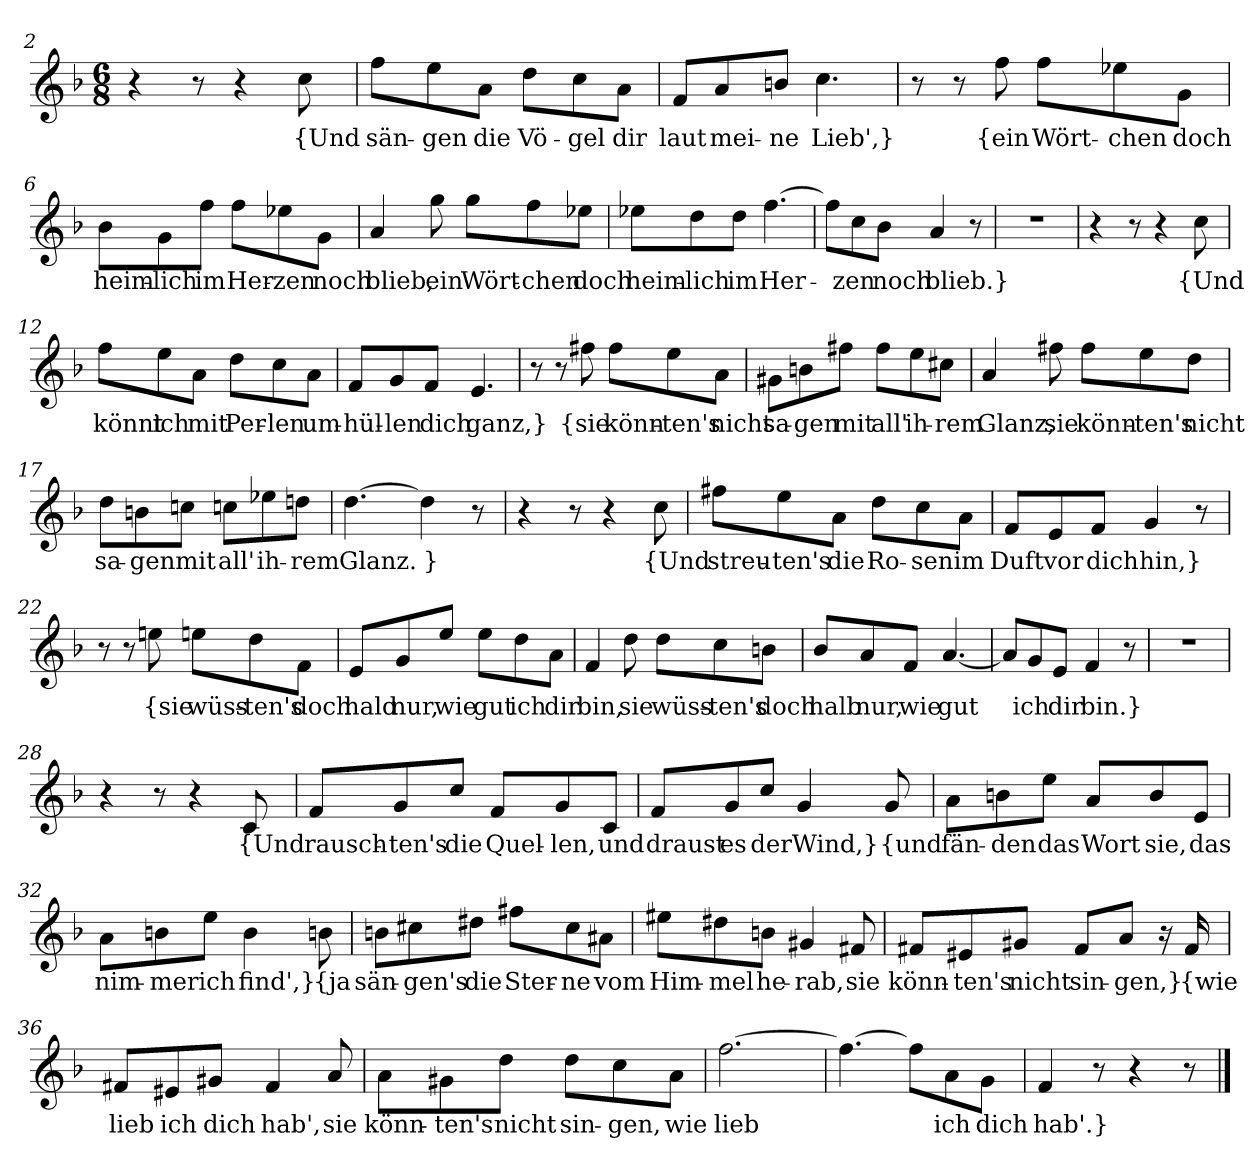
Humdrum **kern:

**kern	**text
*part1	*part1
*staff1	*staff1
*clefG2	*
*k[b-]	*
*M6/8	*
=2	=2
4r	.
8r	.
4r	.
8cc	{Und
=3	=3
8ff\L	sän-
8ee\	-gen
8a\J	die
8dd\L	Vö-
8cc\	-gel
8a\J	dir
=4	=4
8f/L	laut
8a/	mei-
8bn/J	-ne
4.cc	Lieb',}
=5	=5
8r	.
8r	.
8ff	{ein
8ff\L	Wört-
8ee-X\	-chen
8g\J	doch
=6	=6
8b-\L	heim-
8g\	-lich
8ff\J	im
8ff\L	Her-
8ee-X\	-zen
8g\J	noch
=7	=7
4a	blieb,
8gg	ein
8gg\L	Wört-
8ff\	-chen
8ee-X\J	doch
=8	=8
8ee-X\L	heim-
8dd\	-lich
8dd\J	im
[4.ff	Her-
=9	=9
8ff\L]	.
8cc\	-zen
8b-\J	noch
4a	blieb.}
8r	.
=10	=10
2.r	.
=11	=11
4r	.
8r	.
4r	.
8cc	{Und
=12	=12
8ff\L	könnt
8ee\	ich
8a\J	mit
8dd\L	Per-
8cc\	-len
8a\J	um-
=13	=13
8f/L	hül-
8g/	-len
8f/J	dich
4.e	ganz,}
=14	=14
8r	.
8r	.
8ff#X	{sie
8ff#\L	könn-
8ee\	-ten's
8a\J	nicht
=15	=15
8g#X\L	sa-
8bn\	-gen
8ff#X\J	mit
8ff#\L	all'
8ee\	ih-
8cc#X\J	-rem
=16	=16
4a	Glanz,
8ff#X	sie
8ff#\L	könn-
8ee\	-ten's
8dd\J	nicht
=17	=17
8dd\L	sa-
8bn\	-gen
8ccn\J	mit
8ccn\L	all'
8ee-X\	ih-
8ddn\J	-rem
=18	=18
[4.dd	Glanz.
4dd]	}
8r	.
=19	=19
4r	.
8r	.
4r	.
8cc	{Und
=20	=20
8ff#X\L	streu-
8ee\	-ten's
8a\J	die
8dd\L	Ro-
8cc\	-sen
8a\J	im
=21	=21
8f/L	Duft
8e/	vor
8f/J	dich
4g	hin,}
8r	.
=22	=22
8r	.
8r	.
8een	{sie
8een\L	wüss-
8dd\	-ten's
8f\J	doch
=23	=23
8e/L	hald
8g/	nur,
8ee/J	wie
8ee\L	gut
8dd\	ich
8a\J	dir
=24	=24
4f	bin,
8dd	sie
8dd\L	wüss-
8cc\	-ten's
8bn\J	doch
=25	=25
8b-/L	halb
8a/	nur,
8f/J	wie
[4.a	gut
=26	=26
8a/L]	.
8g/	ich
8e/J	dir
4f	bin.}
8r	.
=27	=27
2.r	.
=28	=28
4r	.
8r	.
4r	.
8c	{Und
=29	=29
8f/L	rausch-
8g/	-ten's
8cc/J	die
8f/L	Quel-
8g/	-len,
8c/J	und
=30	=30
8f/L	draust
8g/	es
8cc/J	der
4g	Wind,}
8g	{und
=31	=31
8a\L	fän-
8bn\	-den
8ee\J	das
8a/L	Wort
8b/	sie,
8e/J	das
=32	=32
8a\L	nim-
8bn\	-mer
8ee\J	ich
4b	find',}
8bn	{ja
=33	=33
8bn\L	sän-
8cc#X\	-gen's
8dd#X\J	die
8ff#X\L	Ster-
8cc#\	-ne
8a#X\J	vom
=34	=34
8ee#X\L	Him-
8dd#X\	-mel
8bn\J	he-
4g#X	-rab,
8f#X	sie
=35	=35
8f#X/L	könn-
8e#X/	-ten's
8g#X/J	nicht
8f#/L	sin-
8a/J	-gen,}
16r	.
16f#	{wie
=36	=36
8f#X/L	lieb
8e#X/	ich
8g#X/J	dich
4f#	hab',
8a	sie
=37	=37
8a\L	könn-
8g#X\	-ten's
8dd\J	nicht
8dd\L	sin-
8cc\	-gen,
8a\J	wie
=38	=38
[2.ff	lieb
=39	=39
4.ff_	.
8ff\L]	.
8a\	ich
8g\J	dich
=40	=40
4f	hab'.}
8r	.
4r	.
8r	.
==	==
*-	*-
